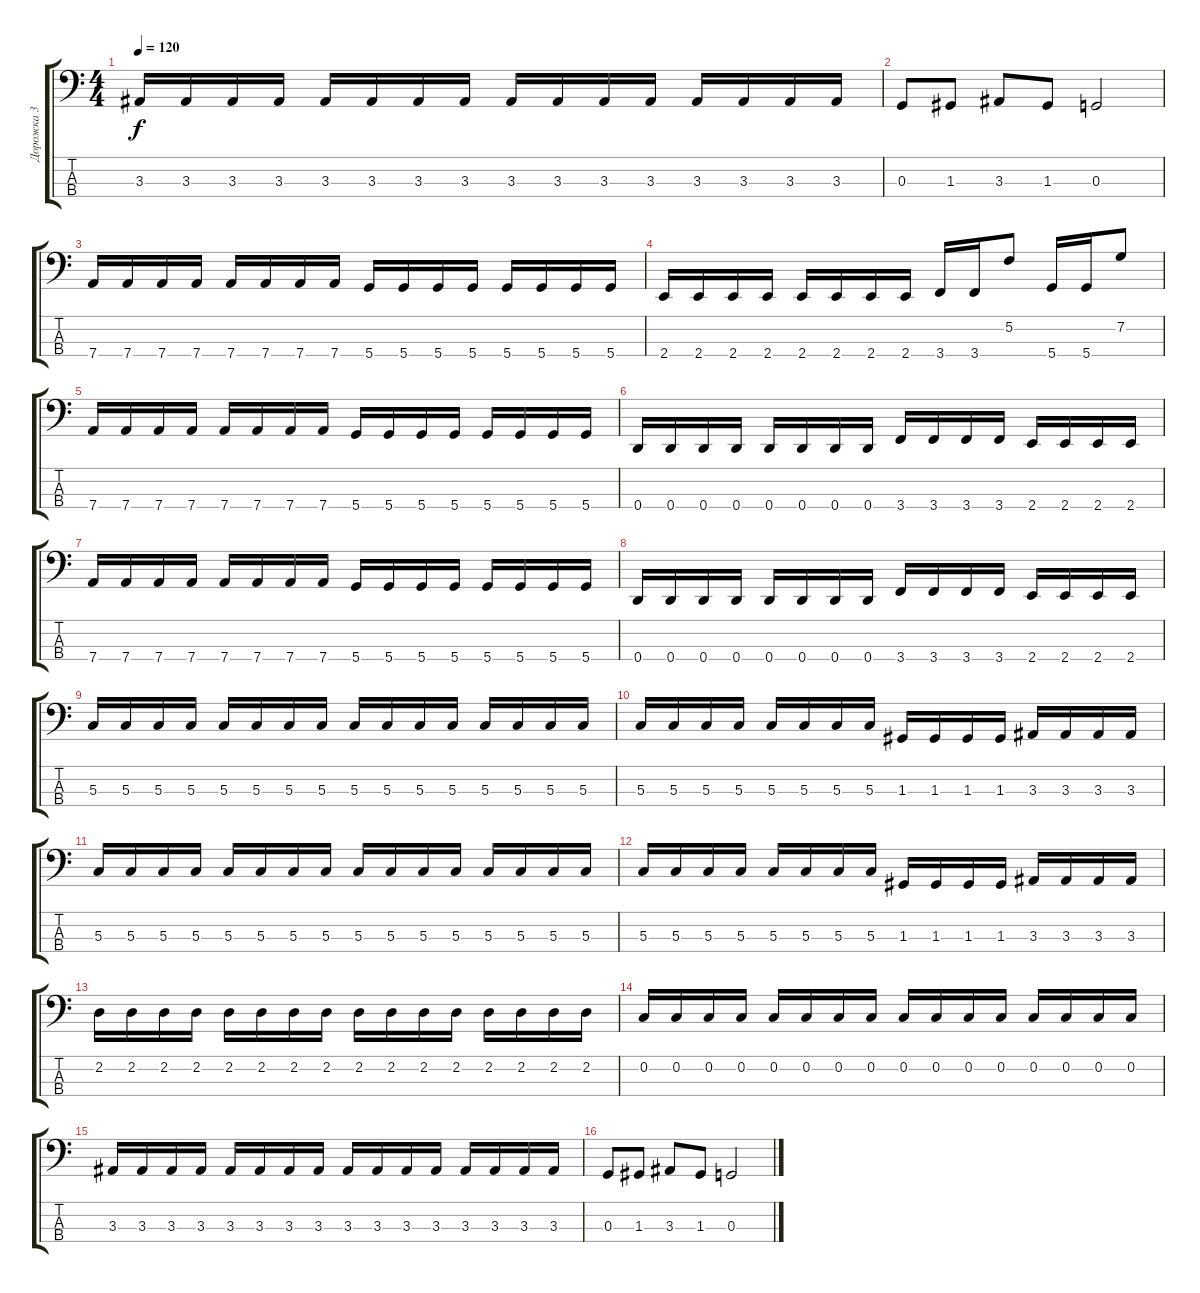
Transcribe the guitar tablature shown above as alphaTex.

\track ("Дорожка 3" "Дорожка 3") {instrument electricbassfinger}
\staff {score tabs}
\tuning (F2 C2 G1 D1) {hide}
\ts (4 4)
\tempo 120
\clef f4
\ks c
3.3.16{dy f} 3.3.16 3.3.16 3.3.16 3.3.16 3.3.16 3.3.16 3.3.16 3.3.16 3.3.16 3.3.16 3.3.16 3.3.16 3.3.16 3.3.16 3.3.16 |
0.3.8 1.3.8 3.3.8 1.3.8 0.3.2 |
7.4.16 7.4.16 7.4.16 7.4.16 7.4.16 7.4.16 7.4.16 7.4.16 5.4.16 5.4.16 5.4.16 5.4.16 5.4.16 5.4.16 5.4.16 5.4.16 |
2.4.16 2.4.16 2.4.16 2.4.16 2.4.16 2.4.16 2.4.16 2.4.16 3.4.16 3.4.16 5.2.8 5.4.16 5.4.16 7.2.8 |
7.4.16 7.4.16 7.4.16 7.4.16 7.4.16 7.4.16 7.4.16 7.4.16 5.4.16 5.4.16 5.4.16 5.4.16 5.4.16 5.4.16 5.4.16 5.4.16 |
0.4.16 0.4.16 0.4.16 0.4.16 0.4.16 0.4.16 0.4.16 0.4.16 3.4.16 3.4.16 3.4.16 3.4.16 2.4.16 2.4.16 2.4.16 2.4.16 |
7.4.16 7.4.16 7.4.16 7.4.16 7.4.16 7.4.16 7.4.16 7.4.16 5.4.16 5.4.16 5.4.16 5.4.16 5.4.16 5.4.16 5.4.16 5.4.16 |
0.4.16 0.4.16 0.4.16 0.4.16 0.4.16 0.4.16 0.4.16 0.4.16 3.4.16 3.4.16 3.4.16 3.4.16 2.4.16 2.4.16 2.4.16 2.4.16 |
5.3.16 5.3.16 5.3.16 5.3.16 5.3.16 5.3.16 5.3.16 5.3.16 5.3.16 5.3.16 5.3.16 5.3.16 5.3.16 5.3.16 5.3.16 5.3.16 |
5.3.16 5.3.16 5.3.16 5.3.16 5.3.16 5.3.16 5.3.16 5.3.16 1.3.16 1.3.16 1.3.16 1.3.16 3.3.16 3.3.16 3.3.16 3.3.16 |
5.3.16 5.3.16 5.3.16 5.3.16 5.3.16 5.3.16 5.3.16 5.3.16 5.3.16 5.3.16 5.3.16 5.3.16 5.3.16 5.3.16 5.3.16 5.3.16 |
5.3.16 5.3.16 5.3.16 5.3.16 5.3.16 5.3.16 5.3.16 5.3.16 1.3.16 1.3.16 1.3.16 1.3.16 3.3.16 3.3.16 3.3.16 3.3.16 |
2.2.16 2.2.16 2.2.16 2.2.16 2.2.16 2.2.16 2.2.16 2.2.16 2.2.16 2.2.16 2.2.16 2.2.16 2.2.16 2.2.16 2.2.16 2.2.16 |
0.2.16 0.2.16 0.2.16 0.2.16 0.2.16 0.2.16 0.2.16 0.2.16 0.2.16 0.2.16 0.2.16 0.2.16 0.2.16 0.2.16 0.2.16 0.2.16 |
3.3.16 3.3.16 3.3.16 3.3.16 3.3.16 3.3.16 3.3.16 3.3.16 3.3.16 3.3.16 3.3.16 3.3.16 3.3.16 3.3.16 3.3.16 3.3.16 |
0.3.8 1.3.8 3.3.8 1.3.8 0.3.2
